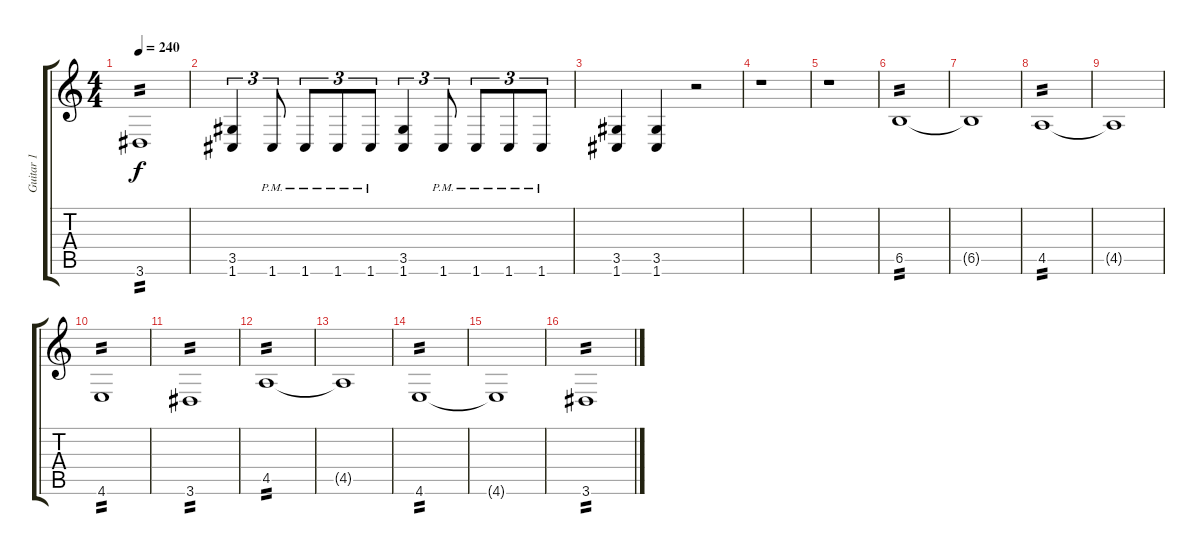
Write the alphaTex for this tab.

\track ("Guitar 1" "Guitar 1") {instrument distortionguitar}
\staff {score tabs}
\tuning (C4 G3 Eb3 Bb2 F2 C2) {hide}
\ts (4 4)
\tempo 240
\clef g2
\ks c
3.6.1{tp 2 dy f} |
(3.5 1.6).4{tu (3 2)} 1.6{pm}.8{tu (3 2)} 1.6{pm}.8{tu (3 2)} 1.6{pm}.8{tu (3 2)} 1.6{pm}.8{tu (3 2)} (3.5 1.6).4{tu (3 2)} 1.6{pm}.8{tu (3 2)} 1.6{pm}.8{tu (3 2)} 1.6{pm}.8{tu (3 2)} 1.6{pm}.8{tu (3 2)} |
(3.5 1.6).4 (3.5 1.6).4 r.2 |
r.1 |
r.1 |
6.5.1{tp 2} |
6.5{t}.1 |
4.5.1{tp 2} |
4.5{t}.1 |
4.6.1{tp 2} |
3.6.1{tp 2} |
4.5.1{tp 2} |
4.5{t}.1 |
4.6.1{tp 2} |
4.6{t}.1 |
3.6.1{tp 2}
